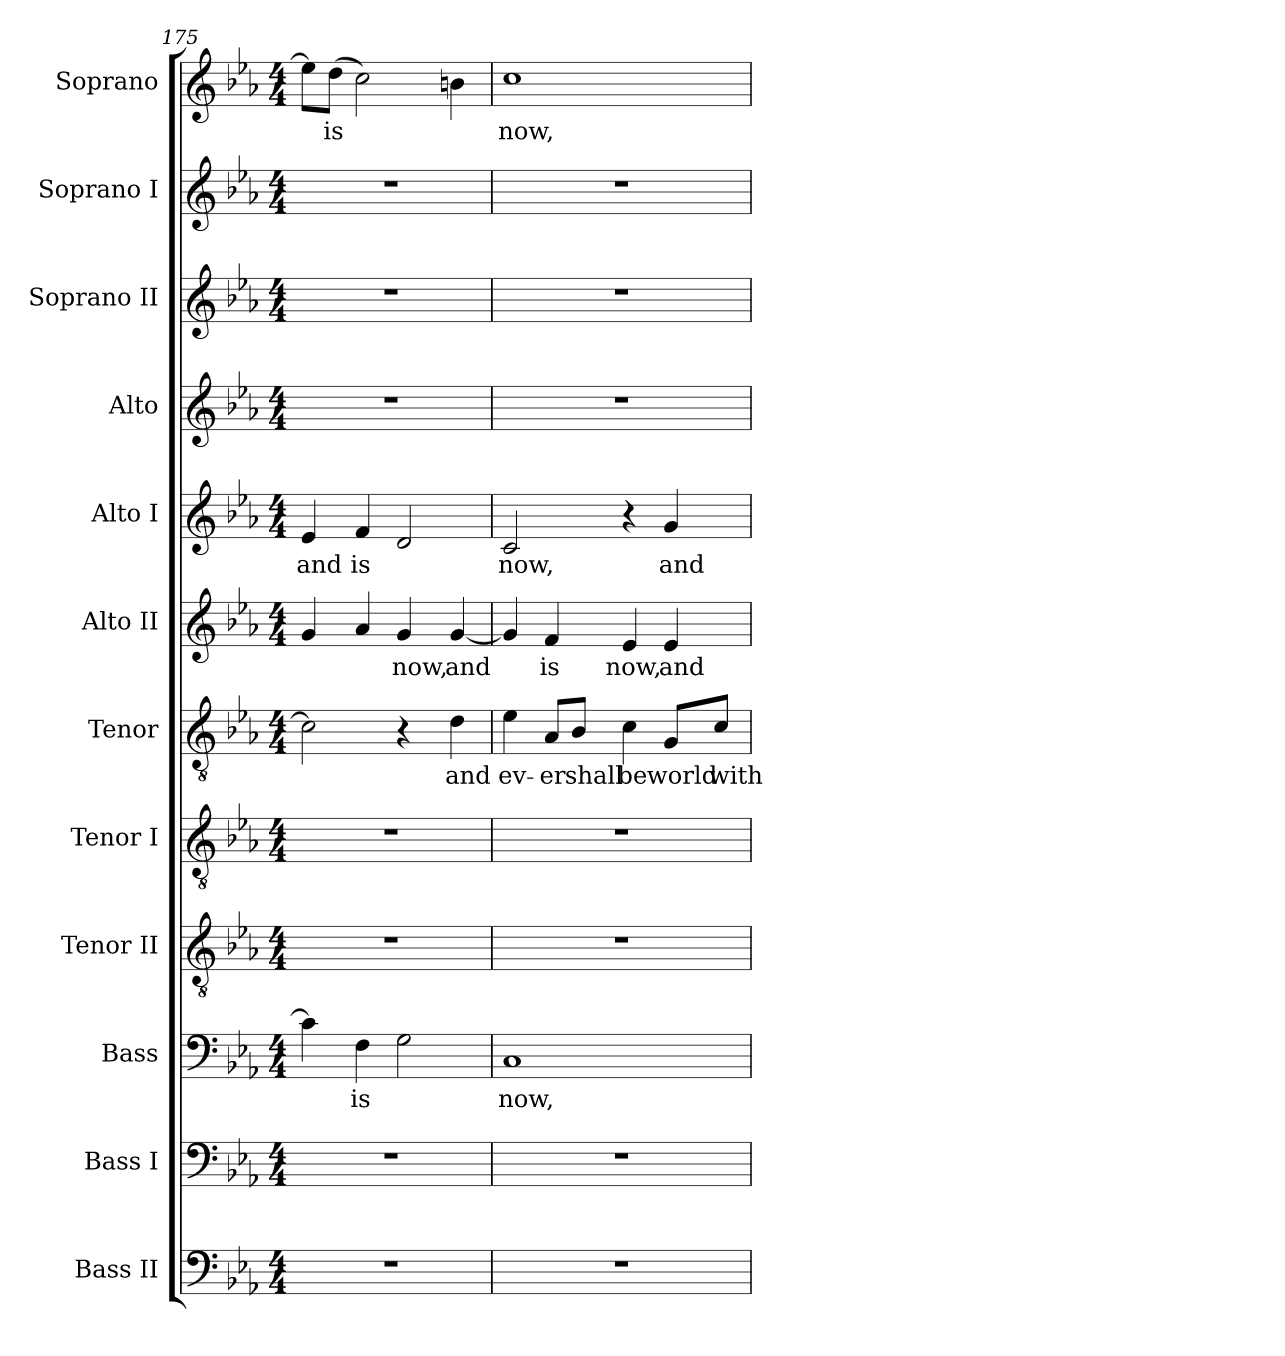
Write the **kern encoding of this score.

**kern	**kern	**kern	**text	**kern	**kern	**kern	**text	**kern	**text	**kern	**text	**kern	**kern	**kern	**kern	**text
*part12	*part11	*part10	*part10	*part9	*part8	*part7	*part7	*part6	*part6	*part5	*part5	*part4	*part3	*part2	*part1	*part1
*staff12	*staff11	*staff10	*staff10	*staff9	*staff8	*staff7	*staff7	*staff6	*staff6	*staff5	*staff5	*staff4	*staff3	*staff2	*staff1	*staff1
*I"Bass II	*I"Bass I	*I"Bass	*	*I"Tenor II	*I"Tenor I	*I"Tenor	*	*I"Alto II	*	*I"Alto I	*	*I"Alto	*I"Soprano II	*I"Soprano I	*I"Soprano	*
*I'BII	*I'BI	*I'B	*	*I'TII	*I'TI	*I'T	*	*I'AII	*	*I'AI	*	*I'A	*I'SII	*I'SI	*I'S	*
*clefF4	*clefF4	*clefF4	*	*clefGv2	*clefGv2	*clefGv2	*	*clefG2	*	*clefG2	*	*clefG2	*clefG2	*clefG2	*clefG2	*
*ITrd7c12	*	*ITrd7c12	*	*ITrd7c12	*ITrd7c12	*ITrd7c12	*	*	*	*	*	*	*	*	*	*
*k[b-e-a-]	*k[b-e-a-]	*k[b-e-a-]	*	*k[b-e-a-]	*k[b-e-a-]	*k[b-e-a-]	*	*k[b-e-a-]	*	*k[b-e-a-]	*	*k[b-e-a-]	*k[b-e-a-]	*k[b-e-a-]	*k[b-e-a-]	*
*E-:	*E-:	*E-:	*	*E-:	*E-:	*E-:	*	*E-:	*	*E-:	*	*E-:	*E-:	*E-:	*E-:	*
*M4/4	*M4/4	*M4/4	*	*M4/4	*M4/4	*M4/4	*	*M4/4	*	*M4/4	*	*M4/4	*M4/4	*M4/4	*M4/4	*
=175	=175	=175	=175	=175	=175	=175	=175	=175	=175	=175	=175	=175	=175	=175	=175	=175
!	!	!	!	!	!	!	!	!	!	!	!LO:LY:b:color=#000000	!	!	!	!	!
1r	1r	4Ci\]	.	1r	1r	2Ci\]	.	4gi/	.	4e-i/	and	1r	1r	1r	8ee-i\L]	.
!	!	!	!	!	!	!	!	!	!	!	!	!	!	!	!	!LO:LY:b:color=#000000
.	.	.	.	.	.	.	.	.	.	.	.	.	.	.	(8ddi\J	is
!	!	!	!LO:LY:b:color=#000000	!	!	!	!	!	!	!	!	!	!	!	!	!
!	!	!	!	!	!	!	!	!	!	!	!LO:LY:b:color=#000000	!	!	!	!	!
.	.	4FFi\	is	.	.	.	.	4a-i/	.	4fi/	is	.	.	.	2cci\)	.
!	!	!	!	!	!	!	!	!	!LO:LY:b:color=#000000	!	!	!	!	!	!	!
.	.	2GGi\	.	.	.	4r	.	4gi/	now,	2di/	.	.	.	.	.	.
!	!	!	!	!	!	!	!LO:LY:b:color=#000000	!	!	!	!	!	!	!	!	!
!	!	!	!	!	!	!	!	!	!LO:LY:b:color=#000000	!	!	!	!	!	!	!
.	.	.	.	.	.	4Di\	and	[<4gi/	and	.	.	.	.	.	4bni\	.
=176	=176	=176	=176	=176	=176	=176	=176	=176	=176	=176	=176	=176	=176	=176	=176	=176
!	!	!	!LO:LY:b:color=#000000	!	!	!	!	!	!	!	!	!	!	!	!	!
!	!	!	!	!	!	!	!LO:LY:b:color=#000000	!	!	!	!	!	!	!	!	!
!	!	!	!	!	!	!	!	!	!	!	!LO:LY:b:color=#000000	!	!	!	!	!
!	!	!	!	!	!	!	!	!	!	!	!	!	!	!	!	!LO:LY:b:color=#000000
1r	1r	1CCi	now,	1r	1r	4E-i\	ev-	4gi/]	.	2ci/	now,	1r	1r	1r	1cci	now,
!	!	!	!	!	!	!	!LO:LY:b:color=#000000	!	!	!	!	!	!	!	!	!
!	!	!	!	!	!	!	!	!	!LO:LY:b:color=#000000	!	!	!	!	!	!	!
.	.	.	.	.	.	8AA-i/L	-er	4fi/	is	.	.	.	.	.	.	.
!	!	!	!	!	!	!	!LO:LY:b:color=#000000	!	!	!	!	!	!	!	!	!
.	.	.	.	.	.	8BB-i/J	shall	.	.	.	.	.	.	.	.	.
!	!	!	!	!	!	!	!LO:LY:b:color=#000000	!	!	!	!	!	!	!	!	!
!	!	!	!	!	!	!	!	!	!LO:LY:b:color=#000000	!	!	!	!	!	!	!
.	.	.	.	.	.	4Ci\	be	4e-i/	now,	4r	.	.	.	.	.	.
!	!	!	!	!	!	!	!LO:LY:b:color=#000000	!	!	!	!	!	!	!	!	!
!	!	!	!	!	!	!	!	!	!LO:LY:b:color=#000000	!	!	!	!	!	!	!
!	!	!	!	!	!	!	!	!	!	!	!LO:LY:b:color=#000000	!	!	!	!	!
.	.	.	.	.	.	8GGi/L	world	4e-i/	and	4gi/	and	.	.	.	.	.
!	!	!	!	!	!	!	!LO:LY:b:color=#000000	!	!	!	!	!	!	!	!	!
.	.	.	.	.	.	8Ci/J	with-	.	.	.	.	.	.	.	.	.
=	=	=	=	=	=	=	=	=	=	=	=	=	=	=	=	=
*-	*-	*-	*-	*-	*-	*-	*-	*-	*-	*-	*-	*-	*-	*-	*-	*-
